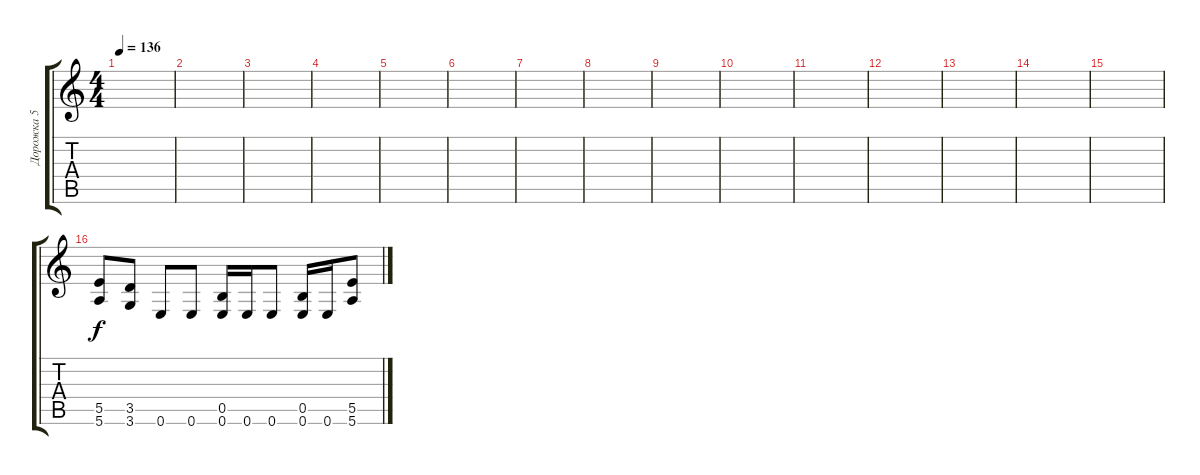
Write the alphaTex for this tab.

\track ("Дорожка 5" "Дорожка 5") {instrument overdrivenguitar}
\staff {score tabs}
\tuning (E4 B3 G3 E3 B2 E2) {hide}
\ts (4 4)
\tempo 136
\clef g2
\ks c
|
|
|
|
|
|
|
|
|
|
|
|
|
|
|
(5.5 5.6).8 (3.5 3.6).8 0.6.8 0.6.8 (0.5 0.6).16 0.6.16 0.6.8 (0.5 0.6).16 0.6.16 (5.5 5.6).8
